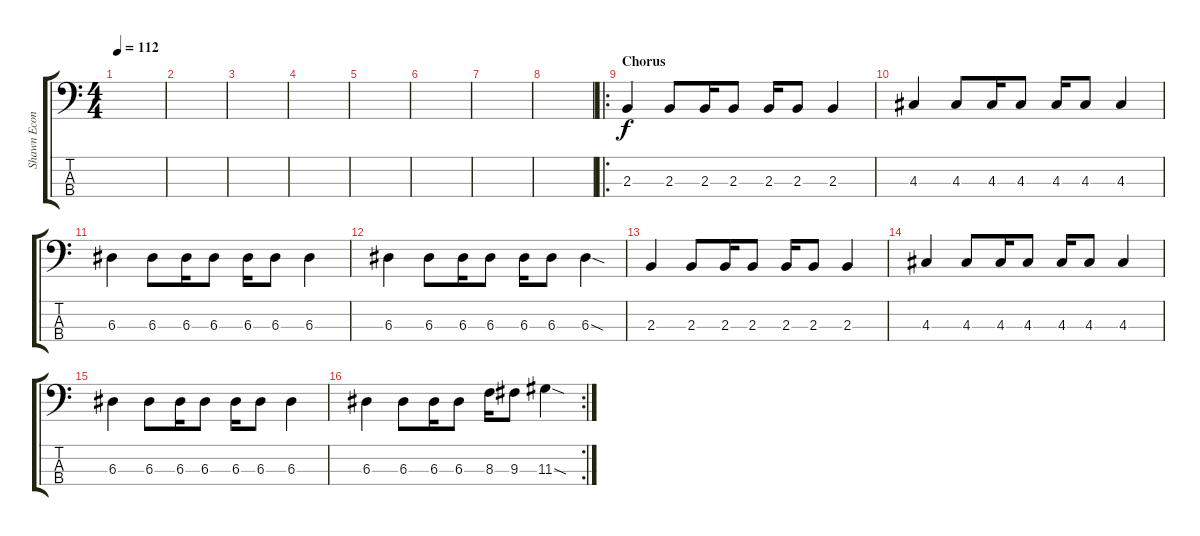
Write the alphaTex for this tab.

\track ("Shawn Economaki " "Shawn Econ") {instrument electricbasspick}
\staff {score tabs}
\tuning (G2 D2 A1 E1) {hide}
\ts (4 4)
\tempo 112
\clef f4
\ks c
|
|
|
|
|
|
|
|
\ro
\section ("" "Chorus")
2.3.4 2.3.8 2.3.16 2.3.8 2.3.16 2.3.8 2.3.4 |
4.3.4 4.3.8 4.3.16 4.3.8 4.3.16 4.3.8 4.3.4 |
6.3.4 6.3.8 6.3.16 6.3.8 6.3.16 6.3.8 6.3.4 |
6.3.4 6.3.8 6.3.16 6.3.8 6.3.16 6.3.8 6.3{sod}.4 |
2.3.4 2.3.8 2.3.16 2.3.8 2.3.16 2.3.8 2.3.4 |
4.3.4 4.3.8 4.3.16 4.3.8 4.3.16 4.3.8 4.3.4 |
6.3.4 6.3.8 6.3.16 6.3.8 6.3.16 6.3.8 6.3.4 |
\rc 2
6.3.4 6.3.8 6.3.16 6.3.8 8.3.16 9.3.8 11.3{sod}.4
